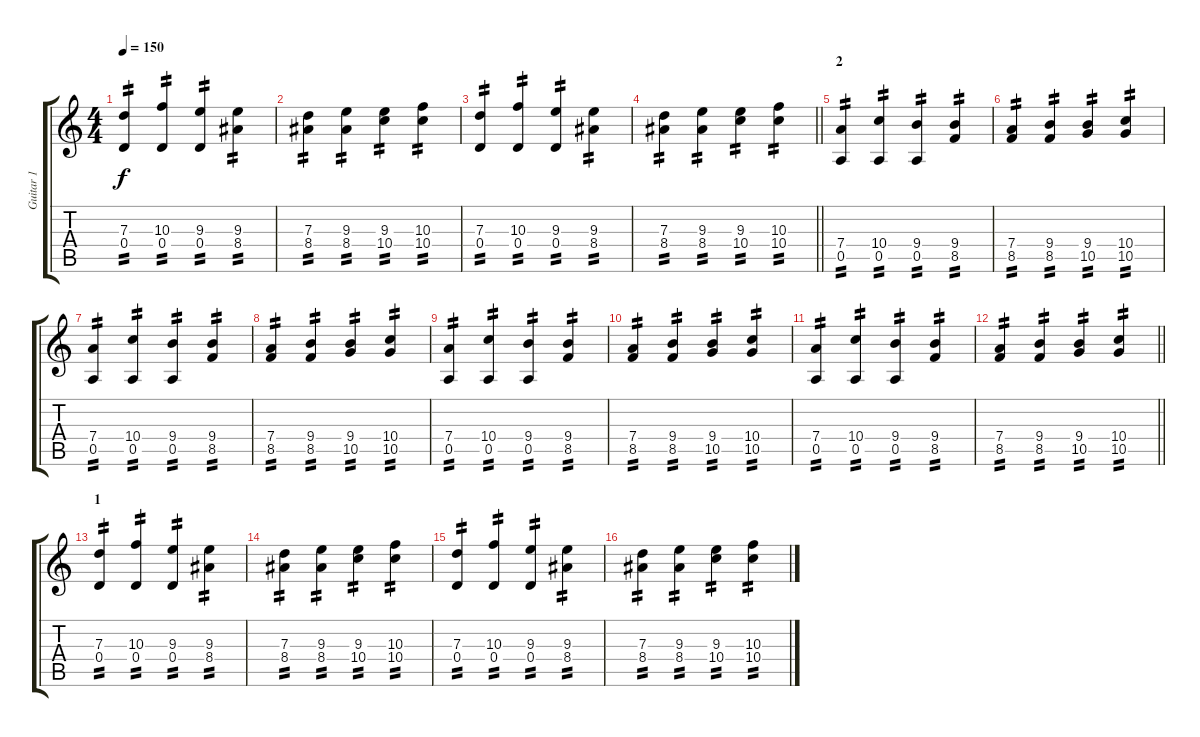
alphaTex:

\track ("Guitar 1" "Guitar 1") {instrument distortionguitar}
\staff {score tabs}
\tuning (E4 B3 G3 D3 A2 E2) {hide}
\ts (4 4)
\tempo 150
\clef g2
\ks c
(7.3 0.4).4{tp 2 dy f} (10.3 0.4).4{tp 2} (9.3 0.4).4{tp 2} (9.3 8.4).4{tp 2} |
(7.3 8.4).4{tp 2} (9.3 8.4).4{tp 2} (9.3 10.4).4{tp 2} (10.3 10.4).4{tp 2} |
(7.3 0.4).4{tp 2} (10.3 0.4).4{tp 2} (9.3 0.4).4{tp 2} (9.3 8.4).4{tp 2} |
\barLineRight lightlight
(7.3 8.4).4{tp 2} (9.3 8.4).4{tp 2} (9.3 10.4).4{tp 2} (10.3 10.4).4{tp 2} |
\section ("" "2")
(7.4 0.5).4{tp 2} (10.4 0.5).4{tp 2} (9.4 0.5).4{tp 2} (9.4 8.5).4{tp 2} |
(7.4 8.5).4{tp 2} (9.4 8.5).4{tp 2} (9.4 10.5).4{tp 2} (10.4 10.5).4{tp 2} |
(7.4 0.5).4{tp 2} (10.4 0.5).4{tp 2} (9.4 0.5).4{tp 2} (9.4 8.5).4{tp 2} |
(7.4 8.5).4{tp 2} (9.4 8.5).4{tp 2} (9.4 10.5).4{tp 2} (10.4 10.5).4{tp 2} |
(7.4 0.5).4{tp 2} (10.4 0.5).4{tp 2} (9.4 0.5).4{tp 2} (9.4 8.5).4{tp 2} |
(7.4 8.5).4{tp 2} (9.4 8.5).4{tp 2} (9.4 10.5).4{tp 2} (10.4 10.5).4{tp 2} |
(7.4 0.5).4{tp 2} (10.4 0.5).4{tp 2} (9.4 0.5).4{tp 2} (9.4 8.5).4{tp 2} |
\barLineRight lightlight
(7.4 8.5).4{tp 2} (9.4 8.5).4{tp 2} (9.4 10.5).4{tp 2} (10.4 10.5).4{tp 2} |
\section ("" "1")
(7.3 0.4).4{tp 2} (10.3 0.4).4{tp 2} (9.3 0.4).4{tp 2} (9.3 8.4).4{tp 2} |
(7.3 8.4).4{tp 2} (9.3 8.4).4{tp 2} (9.3 10.4).4{tp 2} (10.3 10.4).4{tp 2} |
(7.3 0.4).4{tp 2} (10.3 0.4).4{tp 2} (9.3 0.4).4{tp 2} (9.3 8.4).4{tp 2} |
(7.3 8.4).4{tp 2} (9.3 8.4).4{tp 2} (9.3 10.4).4{tp 2} (10.3 10.4).4{tp 2}
